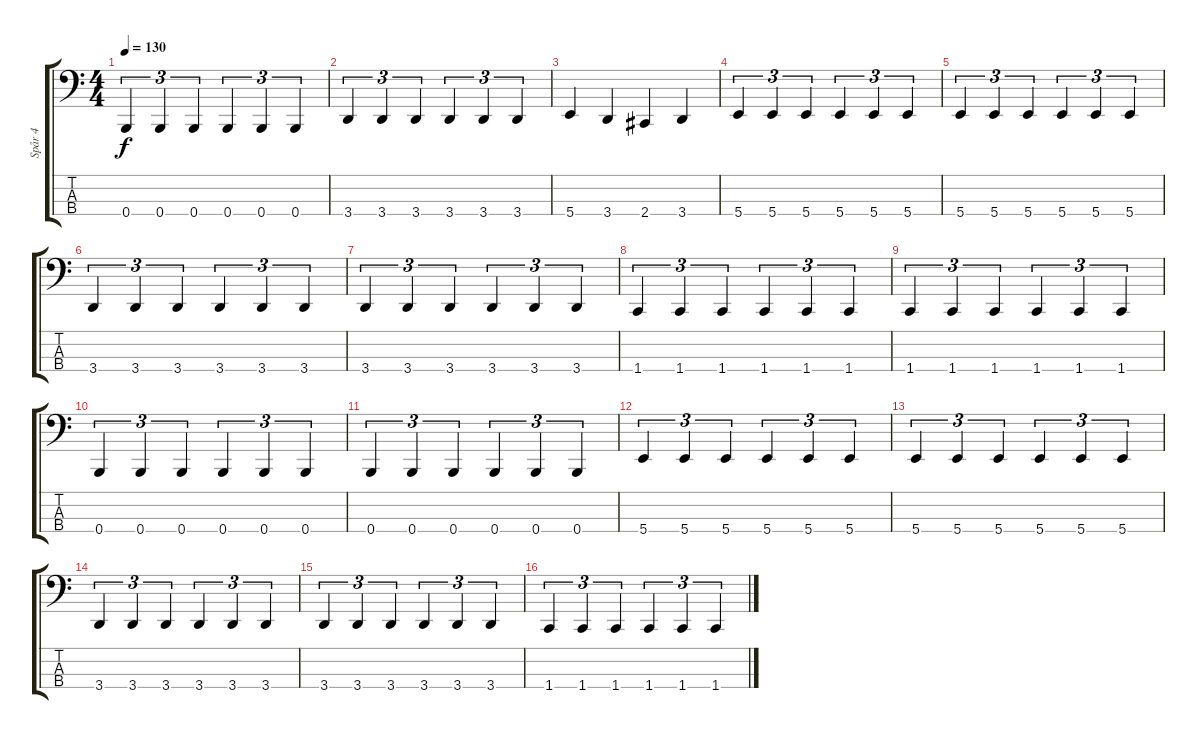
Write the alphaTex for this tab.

\track ("Spår 4" "Spår 4") {instrument electricbasspick}
\staff {score tabs}
\tuning (D2 A1 E1 B0) {hide}
\ts (4 4)
\tempo 130
\clef f4
\ks c
0.4.4{tu (3 2) dy f} 0.4.4{tu (3 2)} 0.4.4{tu (3 2)} 0.4.4{tu (3 2)} 0.4.4{tu (3 2)} 0.4.4{tu (3 2)} |
3.4.4{tu (3 2)} 3.4.4{tu (3 2)} 3.4.4{tu (3 2)} 3.4.4{tu (3 2)} 3.4.4{tu (3 2)} 3.4.4{tu (3 2)} |
5.4.4 3.4.4 2.4.4 3.4.4 |
5.4.4{tu (3 2)} 5.4.4{tu (3 2)} 5.4.4{tu (3 2)} 5.4.4{tu (3 2)} 5.4.4{tu (3 2)} 5.4.4{tu (3 2)} |
5.4.4{tu (3 2)} 5.4.4{tu (3 2)} 5.4.4{tu (3 2)} 5.4.4{tu (3 2)} 5.4.4{tu (3 2)} 5.4.4{tu (3 2)} |
3.4.4{tu (3 2)} 3.4.4{tu (3 2)} 3.4.4{tu (3 2)} 3.4.4{tu (3 2)} 3.4.4{tu (3 2)} 3.4.4{tu (3 2)} |
3.4.4{tu (3 2)} 3.4.4{tu (3 2)} 3.4.4{tu (3 2)} 3.4.4{tu (3 2)} 3.4.4{tu (3 2)} 3.4.4{tu (3 2)} |
1.4.4{tu (3 2)} 1.4.4{tu (3 2)} 1.4.4{tu (3 2)} 1.4.4{tu (3 2)} 1.4.4{tu (3 2)} 1.4.4{tu (3 2)} |
1.4.4{tu (3 2)} 1.4.4{tu (3 2)} 1.4.4{tu (3 2)} 1.4.4{tu (3 2)} 1.4.4{tu (3 2)} 1.4.4{tu (3 2)} |
0.4.4{tu (3 2)} 0.4.4{tu (3 2)} 0.4.4{tu (3 2)} 0.4.4{tu (3 2)} 0.4.4{tu (3 2)} 0.4.4{tu (3 2)} |
0.4.4{tu (3 2)} 0.4.4{tu (3 2)} 0.4.4{tu (3 2)} 0.4.4{tu (3 2)} 0.4.4{tu (3 2)} 0.4.4{tu (3 2)} |
5.4.4{tu (3 2)} 5.4.4{tu (3 2)} 5.4.4{tu (3 2)} 5.4.4{tu (3 2)} 5.4.4{tu (3 2)} 5.4.4{tu (3 2)} |
5.4.4{tu (3 2)} 5.4.4{tu (3 2)} 5.4.4{tu (3 2)} 5.4.4{tu (3 2)} 5.4.4{tu (3 2)} 5.4.4{tu (3 2)} |
3.4.4{tu (3 2)} 3.4.4{tu (3 2)} 3.4.4{tu (3 2)} 3.4.4{tu (3 2)} 3.4.4{tu (3 2)} 3.4.4{tu (3 2)} |
3.4.4{tu (3 2)} 3.4.4{tu (3 2)} 3.4.4{tu (3 2)} 3.4.4{tu (3 2)} 3.4.4{tu (3 2)} 3.4.4{tu (3 2)} |
1.4.4{tu (3 2)} 1.4.4{tu (3 2)} 1.4.4{tu (3 2)} 1.4.4{tu (3 2)} 1.4.4{tu (3 2)} 1.4.4{tu (3 2)}
